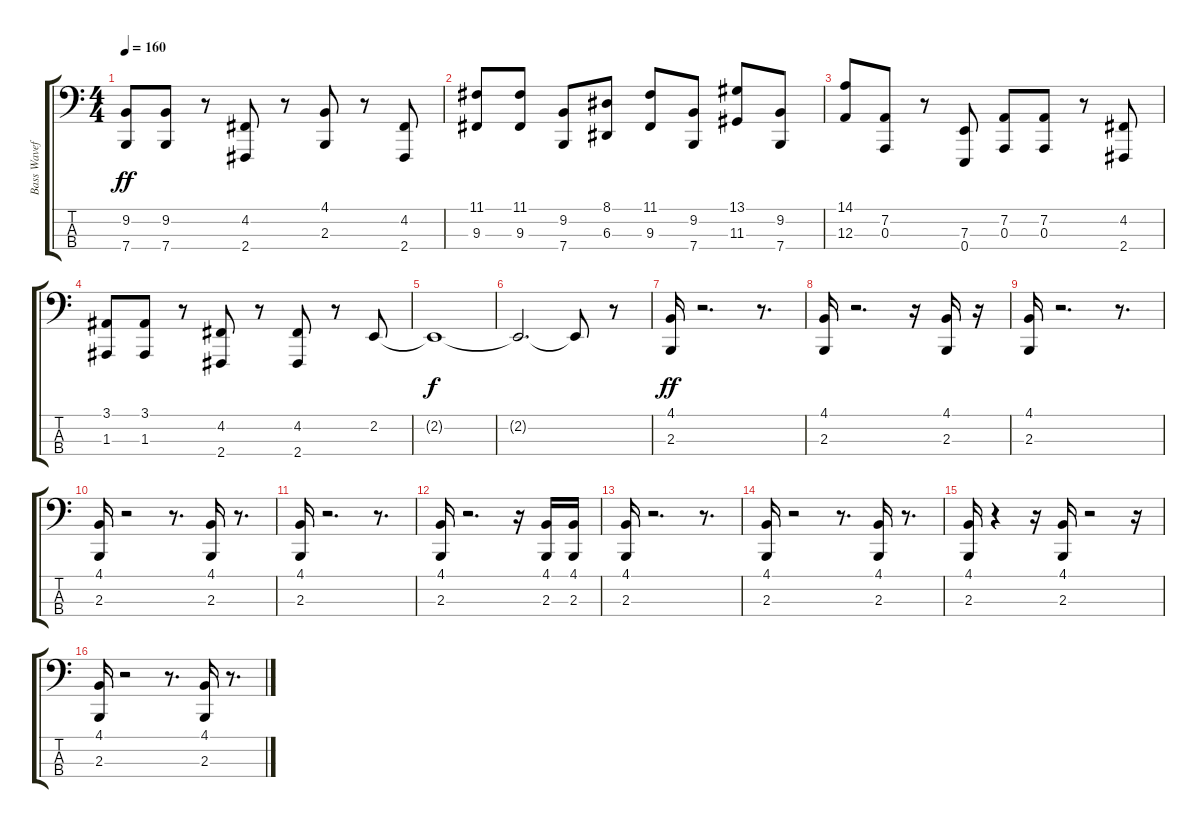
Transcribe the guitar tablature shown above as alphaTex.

\track ("Bass Waveform" "Bass Wavef") {instrument lead1square}
\staff {score tabs}
\tuning (G2 D2 A1 E1) {hide}
\ts (4 4)
\tempo 160
\clef f4
\ks c
(9.2 7.4).8{dy ff} (9.2 7.4).8 r.8 (4.2 2.4).8 r.8 (4.1 2.3).8 r.8 (4.2 2.4).8 |
(11.1 9.3).8 (11.1 9.3).8 (9.2 7.4).8 (8.1 6.3).8 (11.1 9.3).8 (9.2 7.4).8 (13.1 11.3).8 (9.2 7.4).8 |
(14.1 12.3).8 (7.2 0.3).8 r.8 (7.3 0.4).8 (7.2 0.3).8 (7.2 0.3).8 r.8 (4.2 2.4).8 |
(3.1 1.3).8 (3.1 1.3).8 r.8 (4.2 2.4).8 r.8 (4.2 2.4).8 r.8 2.2.8 |
2.2{t}.1{dy f} |
2.2{t}.2{d} 2.2{t}.8 r.8 |
(4.1 2.3).16{dy ff} r.2{d} r.8{d} |
(4.1 2.3).16 r.2{d} r.16 (4.1 2.3).16 r.16 |
(4.1 2.3).16 r.2{d} r.8{d} |
(4.1 2.3).16 r.2 r.8{d} (4.1 2.3).16 r.8{d} |
(4.1 2.3).16 r.2{d} r.8{d} |
(4.1 2.3).16 r.2{d} r.16 (4.1 2.3).16 (4.1 2.3).16 |
(4.1 2.3).16 r.2{d} r.8{d} |
(4.1 2.3).16 r.2 r.8{d} (4.1 2.3).16 r.8{d} |
(4.1 2.3).16 r.4 r.16 (4.1 2.3).16 r.2 r.16 |
(4.1 2.3).16 r.2 r.8{d} (4.1 2.3).16 r.8{d}
